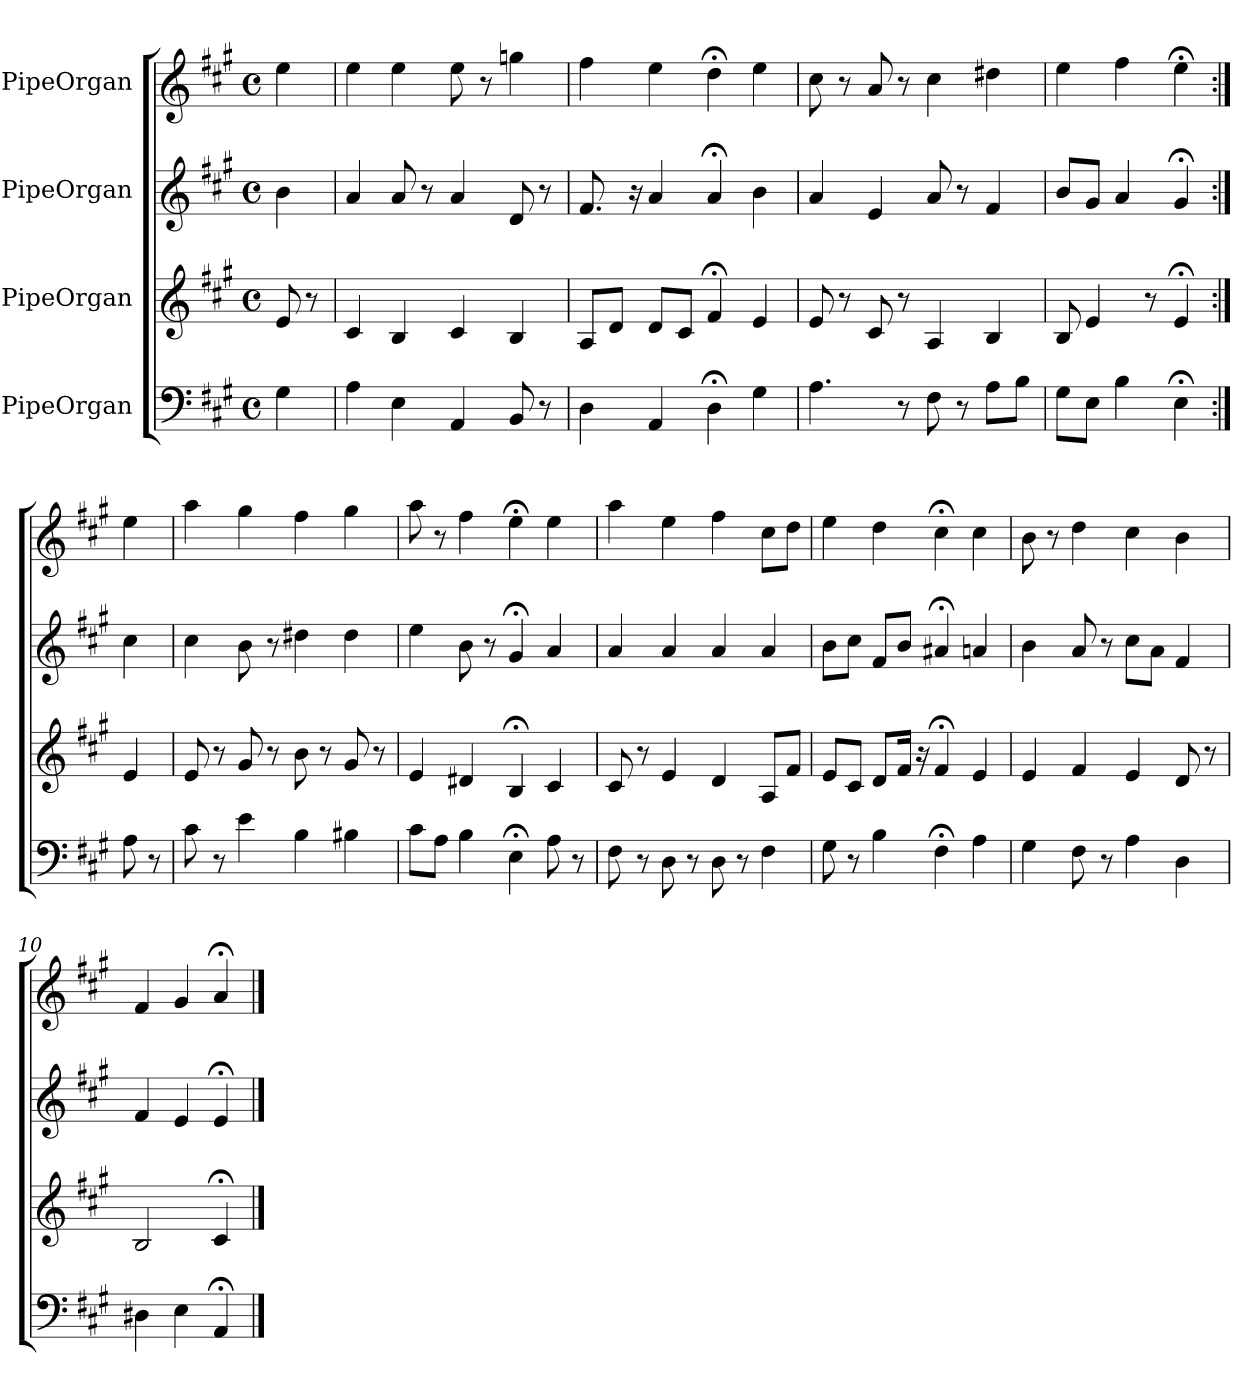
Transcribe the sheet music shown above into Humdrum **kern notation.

**kern	**kern	**kern	**kern
*part4	*part3	*part2	*part1
*staff4	*staff3	*staff2	*staff1
*I"PipeOrgan	*I"PipeOrgan	*I"PipeOrgan	*I"PipeOrgan
*k[f#c#g#]	*k[f#c#g#]	*k[f#c#g#]	*k[f#c#g#]
*A:	*A:	*A:	*A:
*M4/4	*M4/4	*M4/4	*M4/4
*met(c)	*met(c)	*met(c)	*met(c)
*MM60	*MM60	*MM60	*MM60
=	=	=	=
4G#	8e	4b	4ee
.	8r	.	.
=1	=1	=1	=1
4A	4c#	4a	4ee
4E	4B	8a	4ee
.	.	8r	.
4AA	4c#	4a	8ee
.	.	.	8r
8BB	4B	8d	4ggn
8r	.	8r	.
=2	=2	=2	=2
4D	8AL	8.f#	4ff#
.	8dJ	.	.
.	.	16r	.
4AA	8dL	4a	4ee
.	8c#J	.	.
4D;<	4f#;<	4a;<	4dd;<
4G#	4e	4b	4ee
=3	=3	=3	=3
4.A	8e	4a	8cc#
.	8r	.	8r
.	8c#	4e	8a
8r	8r	.	8r
8F#	4A	8a	4cc#
8r	.	8r	.
8AL	4B	4f#	4dd#X
8BJ	.	.	.
=4	=4	=4	=4
8G#L	8B	8bL	4ee
8EJ	4e	8g#J	.
4B	.	4a	4ff#
.	8r	.	.
4E;<	4e;<	4g#;<	4ee;<
=:|!	=:|!	=:|!	=:|!
8A	4e	4cc#	4ee
8r	.	.	.
=5	=5	=5	=5
8c#	8e	4cc#	4aa
8r	8r	.	.
4e	8g#	8b	4gg#
.	8r	8r	.
4B	8b	4dd#X	4ff#
.	8r	.	.
4B#X	8g#	4dd#	4gg#
.	8r	.	.
=6	=6	=6	=6
8c#L	4e	4ee	8aa
8AJ	.	.	8r
4B	4d#X	8b	4ff#
.	.	8r	.
4E;<	4B;<	4g#;<	4ee;<
8A	4c#	4a	4ee
8r	.	.	.
=7	=7	=7	=7
8F#	8c#	4a	4aa
8r	8r	.	.
8D	4e	4a	4ee
8r	.	.	.
8D	4d	4a	4ff#
8r	.	.	.
4F#	8AL	4a	8cc#L
.	8f#J	.	8ddJ
=8	=8	=8	=8
8G#	8eL	8bL	4ee
8r	8c#J	8cc#J	.
4B	8dL	8f#L	4dd
.	16f#Jk	8bJ	.
.	16r	.	.
4F#;<	4f#;<	4a#X;<	4cc#;<
4A	4e	4an	4cc#
=9	=9	=9	=9
4G#	4e	4b	8b
.	.	.	8r
8F#	4f#	8a	4dd
8r	.	8r	.
4A	4e	8cc#L	4cc#
.	.	8aJ	.
4D	8d	4f#	4b
.	8r	.	.
=10	=10	=10	=10
4D#X	2B	4f#	4f#
4E	.	4e	4g#
4AA;<	4c#;<	4e;<	4a;<
==	==	==	==
*-	*-	*-	*-
